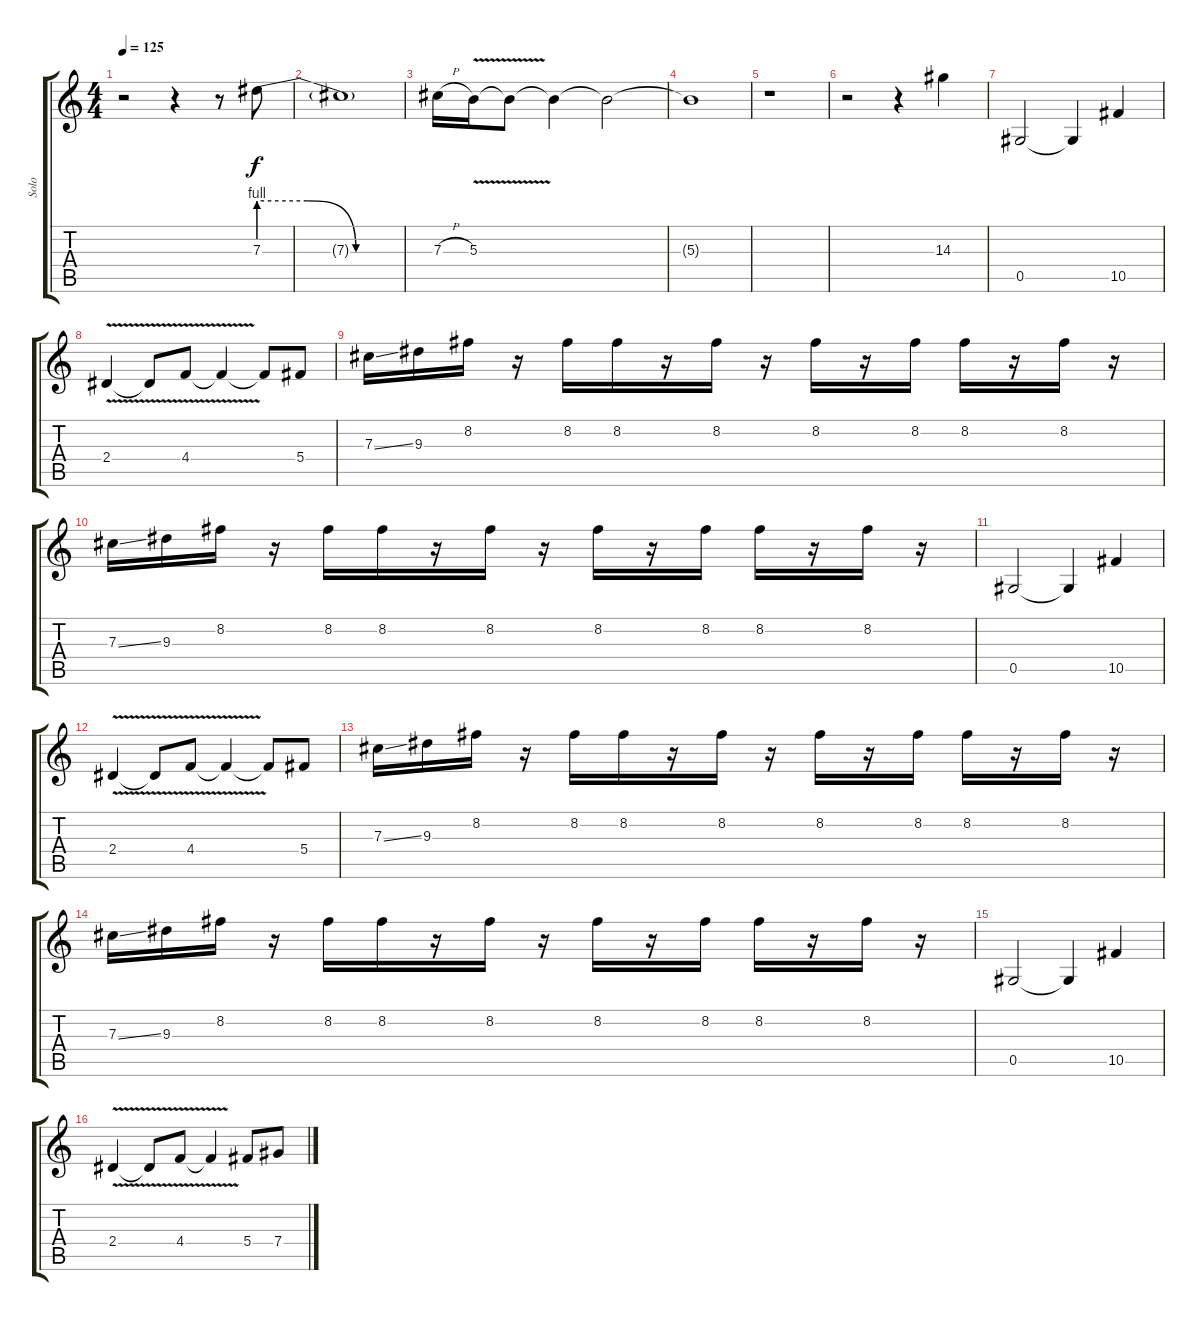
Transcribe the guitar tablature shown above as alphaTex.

\track ("Solo" "Solo") {instrument distortionguitar}
\staff {score tabs}
\tuning (Eb4 Bb3 Gb3 Db3 Ab2 Eb2) {hide}
\ts (4 4)
\tempo 125
\clef g2
\ks c
r.2{dy f} r.4 r.8 7.3{be (custom 0 4 20 4 40 0 60 0)}.8 |
7.3{t}.1 |
7.3{h}.16 5.3{v}.16 5.3{t}.8 5.3{t}.4 5.3{t}.2 |
5.3{t}.1 |
r.1 |
r.2 r.4 14.3.4 |
0.5.2 0.5{t}.4 10.5.4 |
2.4{v}.4 2.4{t}.8 4.4{v}.8 4.4{t}.4 4.4{t}.8 5.4.8 |
7.3{ss}.16 9.3.16 8.2.16 r.16 8.2.16 8.2.16 r.16 8.2.16 r.16 8.2.16 r.16 8.2.16 8.2.16 r.16 8.2.16 r.16 |
7.3{ss}.16 9.3.16 8.2.16 r.16 8.2.16 8.2.16 r.16 8.2.16 r.16 8.2.16 r.16 8.2.16 8.2.16 r.16 8.2.16 r.16 |
0.5.2 0.5{t}.4 10.5.4 |
2.4{v}.4 2.4{t}.8 4.4{v}.8 4.4{t}.4 4.4{t}.8 5.4.8 |
7.3{ss}.16 9.3.16 8.2.16 r.16 8.2.16 8.2.16 r.16 8.2.16 r.16 8.2.16 r.16 8.2.16 8.2.16 r.16 8.2.16 r.16 |
7.3{ss}.16 9.3.16 8.2.16 r.16 8.2.16 8.2.16 r.16 8.2.16 r.16 8.2.16 r.16 8.2.16 8.2.16 r.16 8.2.16 r.16 |
0.5.2 0.5{t}.4 10.5.4 |
2.4{v}.4 2.4{t}.8 4.4{v}.8 4.4{t}.4 5.4.8 7.4.8
